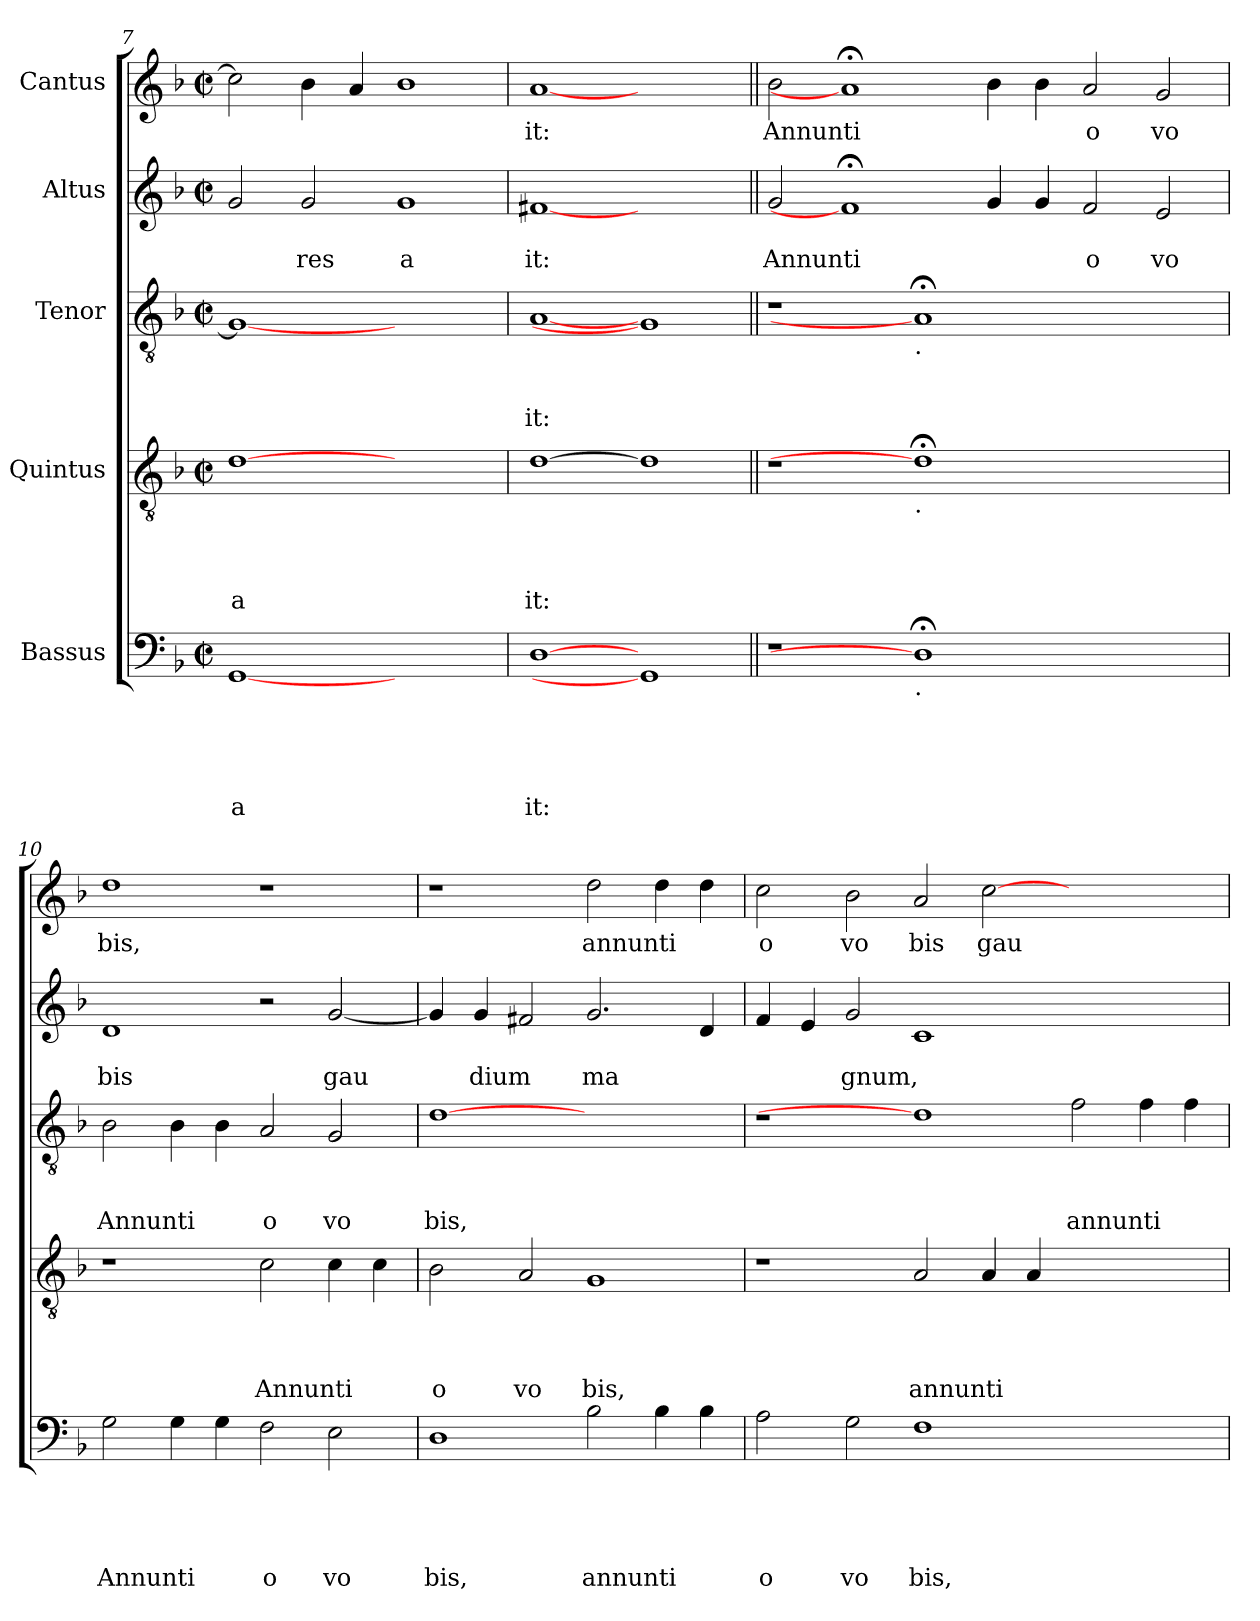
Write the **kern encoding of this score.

**kern	**text	**text	**text	**text	**text	**kern	**text	**text	**text	**text	**kern	**text	**text	**text	**kern	**text	**text	**kern	**text
*part5	*part5	*part5	*part5	*part5	*part5	*part4	*part4	*part4	*part4	*part4	*part3	*part3	*part3	*part3	*part2	*part2	*part2	*part1	*part1
*staff5	*staff5	*staff5	*staff5	*staff5	*staff5	*staff4	*staff4	*staff4	*staff4	*staff4	*staff3	*staff3	*staff3	*staff3	*staff2	*staff2	*staff2	*staff1	*staff1
*I"Bassus	*	*	*	*	*	*I"Quintus	*	*	*	*	*I"Tenor	*	*	*	*I"Altus	*	*	*I"Cantus	*
*clefF4	*	*	*	*	*	*clefGv2	*	*	*	*	*clefGv2	*	*	*	*clefG2	*	*	*clefG2	*
*k[b-]	*	*	*	*	*	*k[b-]	*	*	*	*	*k[b-]	*	*	*	*k[b-]	*	*	*k[b-]	*
*F:	*	*	*	*	*	*F:	*	*	*	*	*F:	*	*	*	*F:	*	*	*F:	*
*M2/2	*	*	*	*	*	*M2/2	*	*	*	*	*M2/2	*	*	*	*M2/2	*	*	*M2/2	*
*met(c|)	*	*	*	*	*	*met(c|)	*	*	*	*	*met(c|)	*	*	*	*met(c|)	*	*	*met(c|)	*
=7	=7	=7	=7	=7	=7	=7	=7	=7	=7	=7	=7	=7	=7	=7	=7	=7	=7	=7	=7
!	!	!	!	!	!LO:LY:b	!	!	!	!	!LO:LY:b	!	!	!	!	!	!	!	!	!
[1GG	.	.	.	.	a	[1d	.	.	.	a	1G_	.	.	.	2g/	.	.	2cc\]	.
!	!	!	!	!	!	!	!	!	!	!	!	!	!	!	!	!	!LO:LY:b	!	!
.	.	.	.	.	.	.	.	.	.	.	.	.	.	.	2g/	.	res	4b-\	.
.	.	.	.	.	.	.	.	.	.	.	.	.	.	.	.	.	.	4a/	.
!	!	!	!	!	!	!	!	!	!	!	!	!	!	!	!	!	!LO:LY:b	!	!
1ryy	.	.	.	.	.	1ryy	.	.	.	.	1ryy	.	.	.	1g	.	a	1b-	.
=8	=8	=8	=8	=8	=8	=8	=8	=8	=8	=8	=8	=8	=8	=8	=8	=8	=8	=8	=8
!	!	!	!	!	!LO:LY:b	!	!	!	!	!LO:LY:b	!	!	!	!LO:LY:b	!	!	!LO:LY:b	!	!LO:LY:b
[1D	.	.	.	.	it:	[1d	.	.	.	it:	[1A	.	.	it:	[1f#X	.	it:	[1a	it:
1GG]	.	.	.	.	.	1d]	.	.	.	.	1G]	.	.	.	1ryy	.	.	1ryy	.
=9||	=9||	=9||	=9||	=9||	=9||	=9||	=9||	=9||	=9||	=9||	=9||	=9||	=9||	=9||	=9||	=9||	=9||	=9||	=9||
!	!	!	!	!	!	!	!	!	!	!	!	!	!	!	!	!	!LO:LY:b	!	!LO:LY:b
1r	.	.	.	.	.	1r	.	.	.	.	1r	.	.	.	2g/	.	Annunti	2b-\	Annunti
.	.	.	.	.	.	.	.	.	.	.	.	.	.	.	1f#;]	.	.	1a;]	.
!	!	!	!	!	!	!	!	!	!	!	!LO:TX:b:t=.	!	!	!	!	!	!	!	!
!	!	!	!	!	!	!LO:TX:b:t=.	!	!	!	!	!	!	!	!	!	!	!	!	!
!LO:TX:b:t=.	!	!	!	!	!	!	!	!	!	!	!	!	!	!	!	!	!	!	!
1D;<]	.	.	.	.	.	1d;<]	.	.	.	.	1A;]	.	.	.	.	.	.	.	.
.	.	.	.	.	.	.	.	.	.	.	.	.	.	.	4g/	.	.	4b-\	.
.	.	.	.	.	.	.	.	.	.	.	.	.	.	.	4g/	.	.	4b-\	.
!	!	!	!	!	!	!	!	!	!	!	!	!	!	!	!	!	!LO:LY:b	!	!LO:LY:b
1ryy	.	.	.	.	.	1ryy	.	.	.	.	1ryy	.	.	.	2f/	.	o	2a/	o
!	!	!	!	!	!	!	!	!	!	!	!	!	!	!	!	!	!LO:LY:b	!	!LO:LY:b
.	.	.	.	.	.	.	.	.	.	.	.	.	.	.	2e/	.	vo	2g/	vo
=10	=10	=10	=10	=10	=10	=10	=10	=10	=10	=10	=10	=10	=10	=10	=10	=10	=10	=10	=10
!	!	!	!	!	!LO:LY:b	!	!	!	!	!	!	!	!	!LO:LY:b	!	!	!LO:LY:b	!	!LO:LY:b
2G\	.	.	.	.	Annunti	1r	.	.	.	.	2B-\	.	.	Annunti	1d	.	bis	1dd	bis,
4G\	.	.	.	.	.	.	.	.	.	.	4B-\	.	.	.	.	.	.	.	.
4G\	.	.	.	.	.	.	.	.	.	.	4B-\	.	.	.	.	.	.	.	.
!	!	!	!	!	!LO:LY:b	!	!	!	!	!LO:LY:b	!	!	!	!LO:LY:b	!	!	!	!	!
2F\	.	.	.	.	o	2c\	.	.	.	Annunti	2A/	.	.	o	2r	.	.	1r	.
!	!	!	!	!	!LO:LY:b	!	!	!	!	!	!	!	!	!LO:LY:b	!	!	!LO:LY:b	!	!
2E\	.	.	.	.	vo	4c\	.	.	.	.	2G/	.	.	vo	[<2g/	.	gau	.	.
.	.	.	.	.	.	4c\	.	.	.	.	.	.	.	.	.	.	.	.	.
=11	=11	=11	=11	=11	=11	=11	=11	=11	=11	=11	=11	=11	=11	=11	=11	=11	=11	=11	=11
!	!	!	!	!	!LO:LY:b	!	!	!	!	!LO:LY:b	!	!	!	!LO:LY:b	!	!	!	!	!
1D	.	.	.	.	bis,	2B-\	.	.	.	o	[1d	.	.	bis,	4g/]	.	.	1r	.
!	!	!	!	!	!	!	!	!	!	!	!	!	!	!	!	!	!LO:LY:b	!	!
.	.	.	.	.	.	.	.	.	.	.	.	.	.	.	4g/	.	dium	.	.
!	!	!	!	!	!	!	!	!	!	!LO:LY:b	!	!	!	!	!	!	!	!	!
.	.	.	.	.	.	2A/	.	.	.	vo	.	.	.	.	2f#X/	.	.	.	.
!	!	!	!	!	!LO:LY:b	!	!	!	!	!LO:LY:b	!	!	!	!	!	!	!LO:LY:b	!	!LO:LY:b
2B-\	.	.	.	.	annunti	1G	.	.	.	bis,	1ryy	.	.	.	2.g/	.	ma	2dd\	annunti
4B-\	.	.	.	.	.	.	.	.	.	.	.	.	.	.	.	.	.	4dd\	.
4B-\	.	.	.	.	.	.	.	.	.	.	.	.	.	.	4d/	.	.	4dd\	.
=12	=12	=12	=12	=12	=12	=12	=12	=12	=12	=12	=12	=12	=12	=12	=12	=12	=12	=12	=12
!	!	!	!	!	!LO:LY:b	!	!	!	!	!	!	!	!	!	!	!	!	!	!LO:LY:b
2A\	.	.	.	.	o	1r	.	.	.	.	1r	.	.	.	4f/	.	.	2cc\	o
.	.	.	.	.	.	.	.	.	.	.	.	.	.	.	4e/	.	.	.	.
!	!	!	!	!	!LO:LY:b	!	!	!	!	!	!	!	!	!	!	!	!LO:LY:b	!	!LO:LY:b
2G\	.	.	.	.	vo	.	.	.	.	.	.	.	.	.	2g/	.	gnum,	2b-\	vo
!	!	!	!	!	!LO:LY:b	!	!	!	!	!LO:LY:b	!	!	!	!	!	!	!	!	!LO:LY:b
1F	.	.	.	.	bis,	2A/	.	.	.	annunti	1d]	.	.	.	1c	.	.	2a/	bis
!	!	!	!	!	!	!	!	!	!	!	!	!	!	!	!	!	!	!	!LO:LY:b
.	.	.	.	.	.	4A/	.	.	.	.	.	.	.	.	.	.	.	[<2cc\	gau
.	.	.	.	.	.	4A/	.	.	.	.	.	.	.	.	.	.	.	.	.
!	!	!	!	!	!	!	!	!	!	!	!	!	!	!LO:LY:b	!	!	!	!	!
1ryy	.	.	.	.	.	1ryy	.	.	.	.	2f\	.	.	annunti	1ryy	.	.	1ryy	.
.	.	.	.	.	.	.	.	.	.	.	4f\	.	.	.	.	.	.	.	.
.	.	.	.	.	.	.	.	.	.	.	4f\	.	.	.	.	.	.	.	.
=	=	=	=	=	=	=	=	=	=	=	=	=	=	=	=	=	=	=	=
*-	*-	*-	*-	*-	*-	*-	*-	*-	*-	*-	*-	*-	*-	*-	*-	*-	*-	*-	*-
